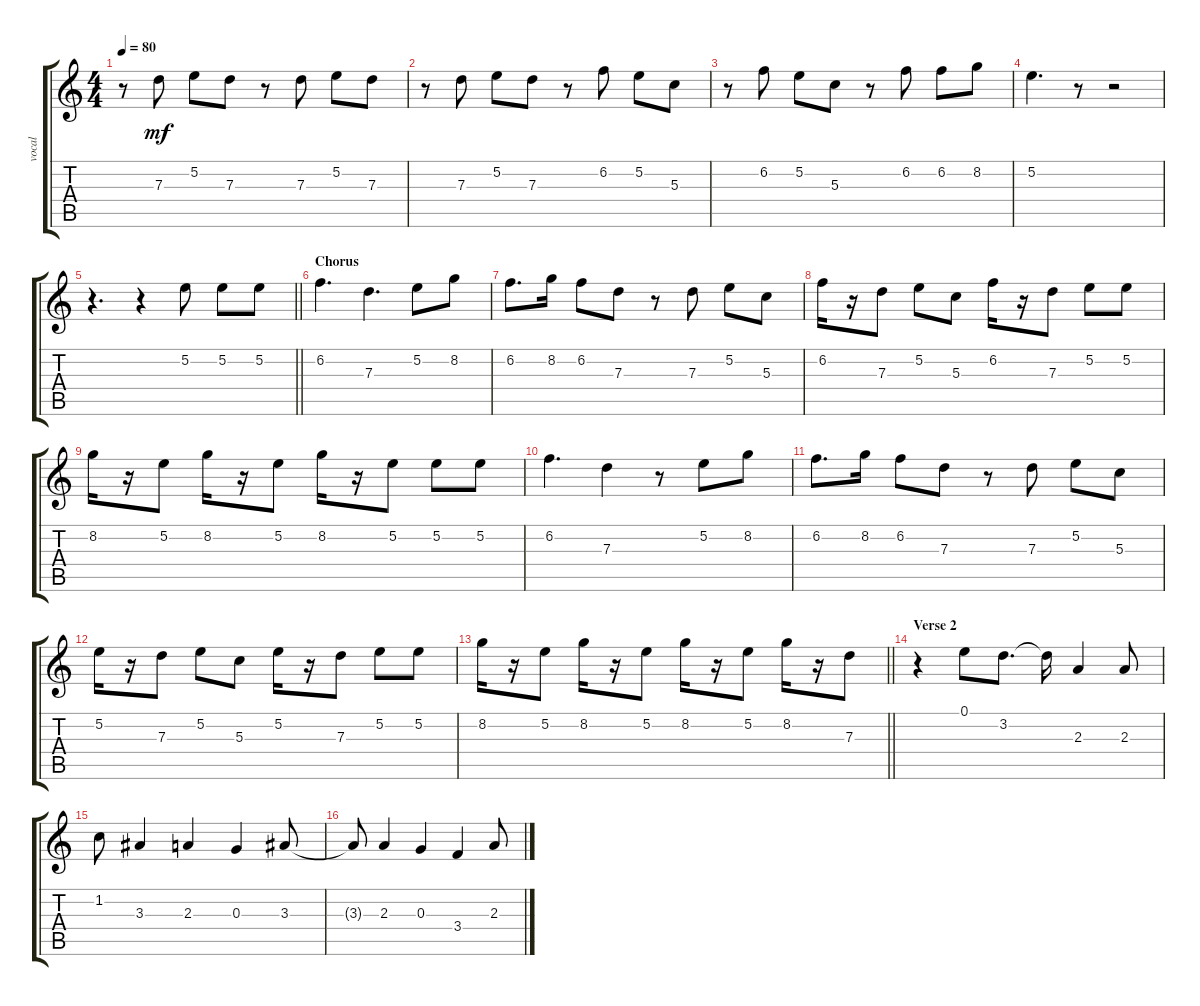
\track ("vocal" "vocal") {instrument distortionguitar}
\staff {score tabs}
\tuning (E4 B3 G3 D3 A2 E2) {hide}
\ts (4 4)
\tempo 80
\clef g2
\ks c
r.8{dy mf} 7.3.8 5.2.8 7.3.8 r.8 7.3.8 5.2.8 7.3.8 |
r.8 7.3.8 5.2.8 7.3.8 r.8 6.2.8 5.2.8 5.3.8 |
r.8 6.2.8 5.2.8 5.3.8 r.8 6.2.8 6.2.8 8.2.8 |
5.2.4{d} r.8 r.2 |
\barLineRight lightlight
r.4{d} r.4 5.2.8 5.2.8 5.2.8 |
\section ("" "Chorus")
6.2.4{d} 7.3.4{d} 5.2.8 8.2.8 |
6.2.8{d} 8.2.16 6.2.8 7.3.8 r.8 7.3.8 5.2.8 5.3.8 |
6.2.16 r.16 7.3.8 5.2.8 5.3.8 6.2.16 r.16 7.3.8 5.2.8 5.2.8 |
8.2.16 r.16 5.2.8 8.2.16 r.16 5.2.8 8.2.16 r.16 5.2.8 5.2.8 5.2.8 |
6.2.4{d} 7.3.4 r.8 5.2.8 8.2.8 |
6.2.8{d} 8.2.16 6.2.8 7.3.8 r.8 7.3.8 5.2.8 5.3.8 |
5.2.16 r.16 7.3.8 5.2.8 5.3.8 5.2.16 r.16 7.3.8 5.2.8 5.2.8 |
\barLineRight lightlight
8.2.16 r.16 5.2.8 8.2.16 r.16 5.2.8 8.2.16 r.16 5.2.8 8.2.16 r.16 7.3.8 |
\section ("" "Verse 2")
r.4 0.1.8 3.2.8{d} 3.2{t}.16 2.3.4 2.3.8 |
1.2.8 3.3.4 2.3.4 0.3.4 3.3.8 |
3.3{t}.8 2.3.4 0.3.4 3.4.4 2.3.8
